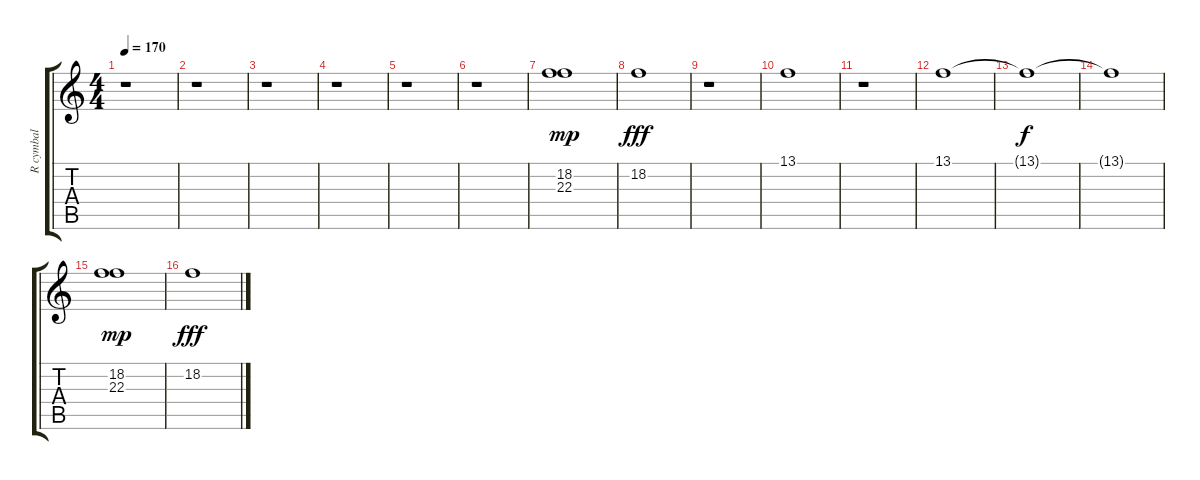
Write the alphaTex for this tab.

\track ("R cymbal" "R cymbal") {instrument reversecymbal}
\staff {score tabs}
\tuning (E4 B3 G3 D3 A2 E2) {hide}
\ts (4 4)
\tempo 170
\clef g2
\ks c
r.1{dy mp} |
r.1 |
r.1 |
r.1 |
r.1 |
r.1 |
(18.2 22.3).1 |
18.2.1{dy fff} |
r.1 |
13.1.1 |
r.1 |
13.1.1 |
13.1{t}.1{dy f} |
13.1{t}.1 |
(18.2 22.3).1{dy mp} |
18.2.1{dy fff}
